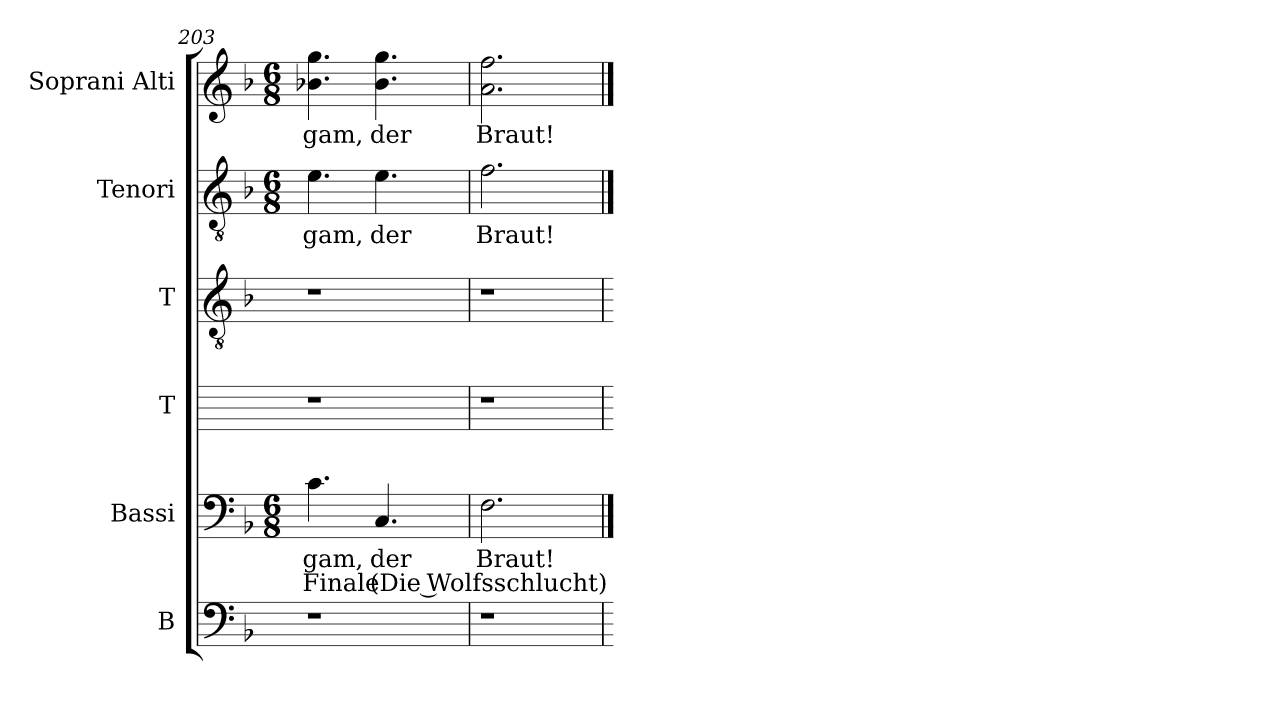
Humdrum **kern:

**kern	**kern	**text	**text	**kern	**kern	**kern	**text	**kern	**text
*part6	*part5	*part5	*part5	*part4	*part3	*part2	*part2	*part1	*part1
*staff6	*staff5	*staff5	*staff5	*staff4	*staff3	*staff2	*staff2	*staff1	*staff1
*I"B	*I"Bassi	*	*	*I"T	*I"T	*I"Tenori	*	*I"Soprani  Alti	*
*I'B	*I'B	*	*	*I'T	*I'T	*I'T	*	*I'S  A	*
*clefF4	*clefF4	*	*	*	*clefGv2	*clefGv2	*	*clefG2	*
*k[b-]	*k[b-]	*	*	*	*k[b-]	*k[b-]	*	*k[b-]	*
*F:	*F:	*	*	*	*F:	*F:	*	*F:	*
*	*M6/8	*	*	*	*	*M6/8	*	*M6/8	*
=203	=203	=203	=203	=203	=203	=203	=203	=203	=203
!	!	!LO:LY:b:cj	!LO:LY:b:cj	!	!	!	!LO:LY:b:cj	!	!LO:LY:b:cj
1r	4.c\	gam,	Finale	1r	1r	4.e\	-gam,	4.gg\ 4.b-X\	-gam,
!	!	!LO:LY:b:cj	!LO:LY:b:cj	!	!	!	!LO:LY:b:cj	!	!LO:LY:b:cj
.	4.C/	der	(Die Wolfsschlucht)	.	.	4.e\	der	4.gg\ 4.b-\	der
.	4ryy	.	.	.	.	4ryy	.	4ryy	.
=204	=204	=204	=204	=204	=204	=204	=204	=204	=204
!	!	!LO:LY:b:cj	!	!	!	!	!LO:LY:b:cj	!	!LO:LY:b:cj
1r	2.F\	Braut!	.	1r	1r	2.f\	Braut!	2.ff\ 2.a\	Braut!
.	4ryy	.	.	.	.	4ryy	.	4ryy	.
=	==	==	==	=	=	==	==	==	==
*-	*-	*-	*-	*-	*-	*-	*-	*-	*-
